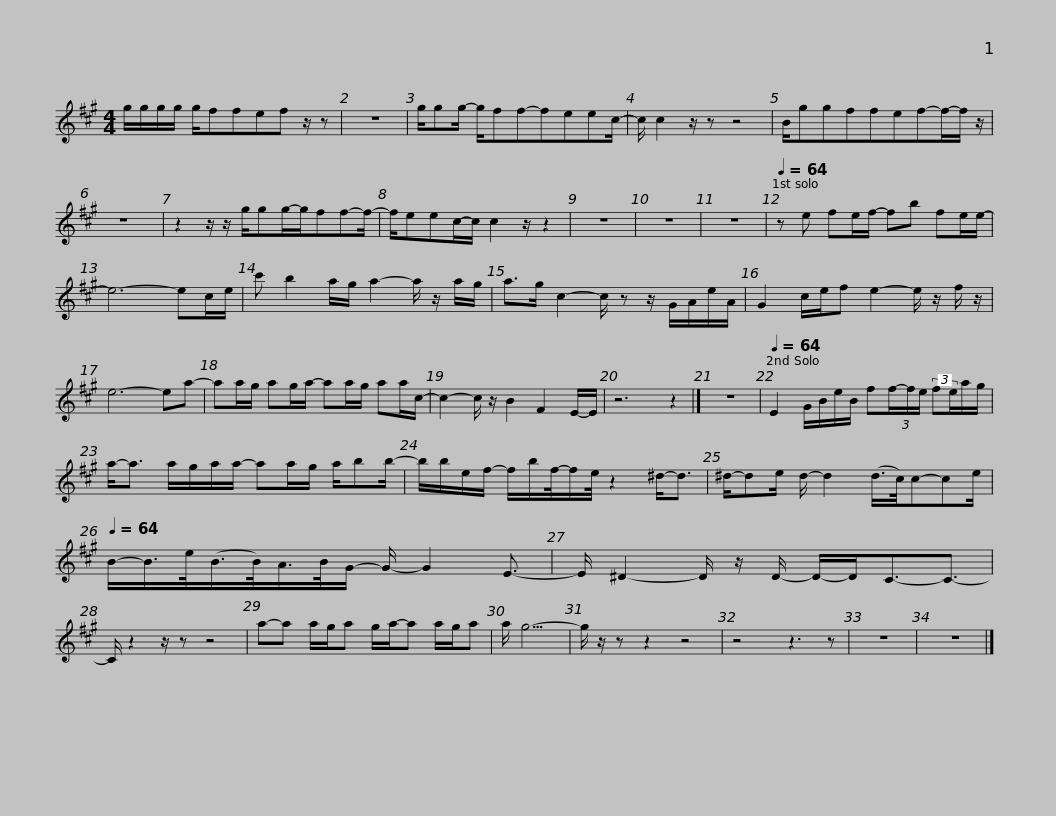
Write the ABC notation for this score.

X:1
L:1/8
M:4/4
I:linebreak $
K:none
V:1 treble transpose=-9
V:1
[K:A] g/g/g/g/ g/ffef z/ z | z8 | g/gg/- g/ff-feec/- | c/ c2 z/ z z4 | B/ggffef-f/-f/ z/ | %5
 z8 |$ z2 z/ z/ g/gg/-g/ff-f/- | f/eec/-c/ c2 z/ z2 | z8 | z8 | %10
 z8 |[Q:1/4=64] z e fe/f/- fb fe/e/- | e6- ec/e/ |$ c' b2 a/g/ a2- a/ z/ a/g/ | a>g c2- c/ z z/ G/A/e/A/ | %15
 G2 c/e/f e2- e/ z/ f/ z/ | e6- ea- |$ aa/g/ ag/a/- aa/g/ aa/c/- | c2- c/ z/ B2 F2 E/-E/ | z6 z2 |] %20
 z8 |[Q:1/4=64] E2 G/B/e/B/ f(3f/-f/e/ (3:2:2fe/a/g/ |$ a-<a a/g/a/a/- aa/g/ a/bb/- | b/b/e/f/- f/b/f/4-f/e/4 z2 ^d-<d | ^d/-de/ d/- d2 (d/>c/)c-ce/ |$ %25
[Q:1/4=64] B/-B/>e/(B/>B/)A/>B/G/- G/- G2 E3/2- | E/ ^D2- D/ z/ D/- D/-D<C-C3/2- | C/ z2 z/ z z4 | a-a a/g/a g/a/-a a/g/a |$ a/ g15/2- | %30
 g/ z/ z z2 z4 | z4 z3 z | z8 | z8 |] %34
